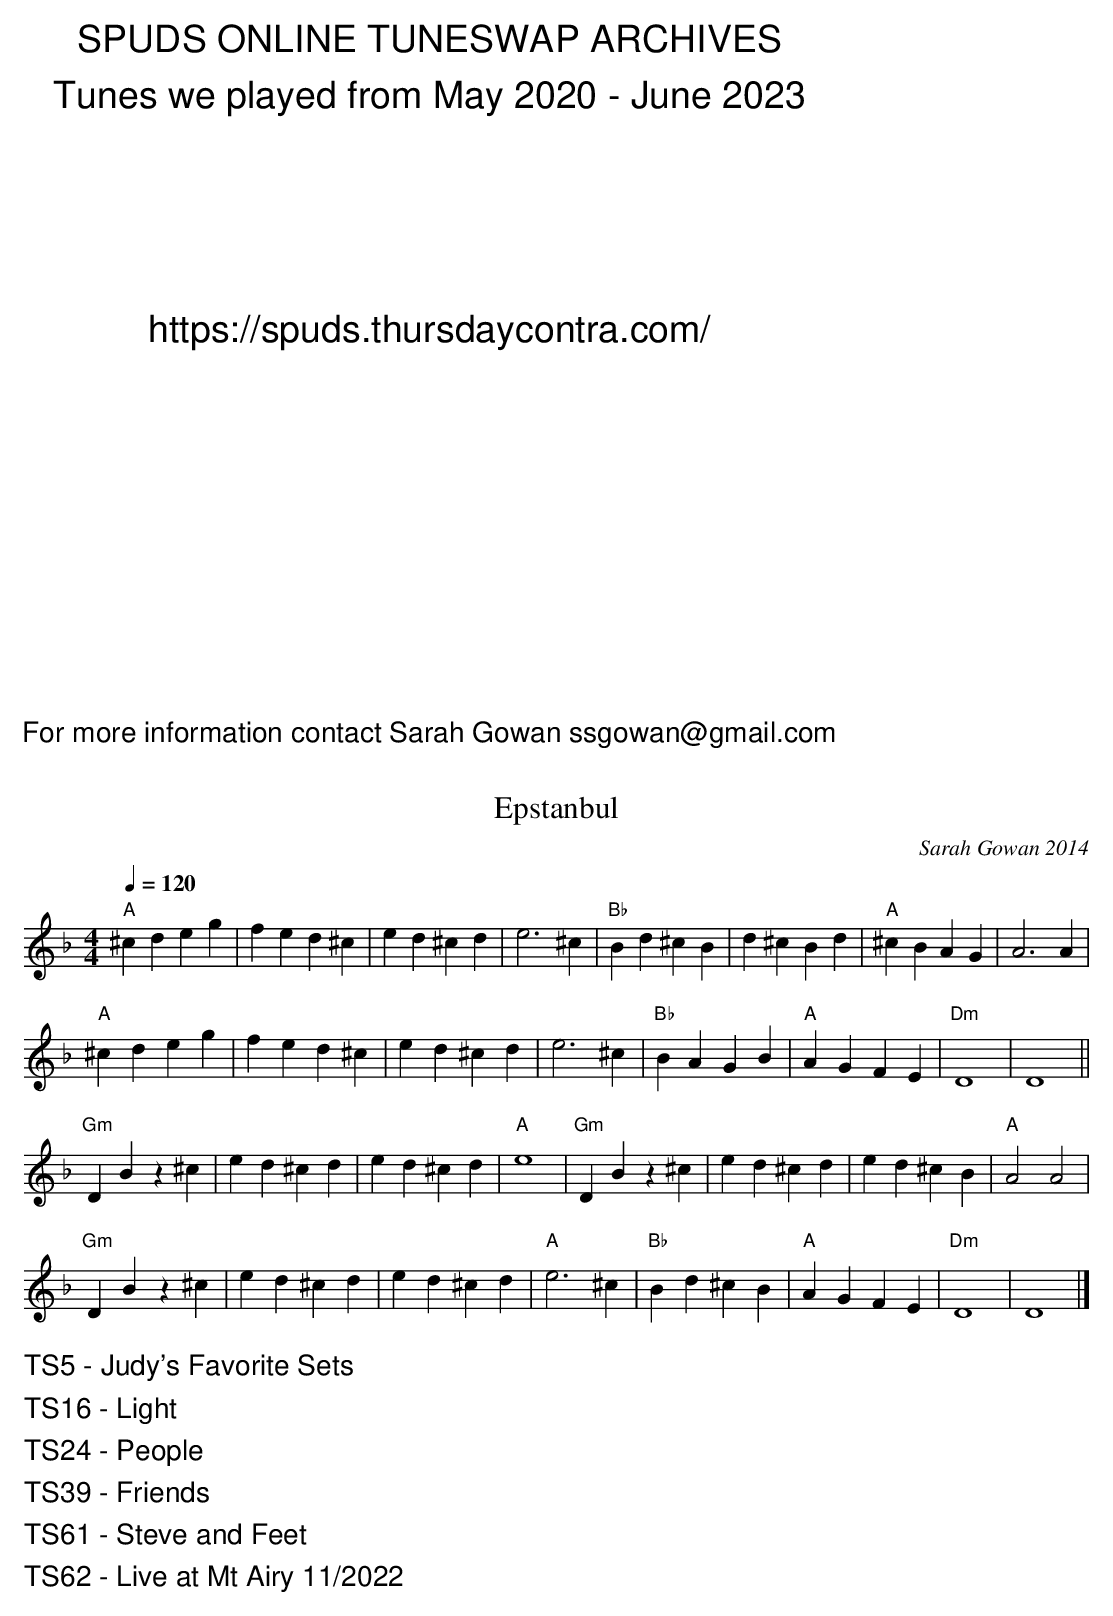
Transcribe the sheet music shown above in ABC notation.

X:1
T:Epstanbul
C:Sarah Gowan 2014
M:4/4
Q:1/4=120
L:1/4
K:Dm
"A"^cdeg |fed^c| ed^cd|e3 ^c|"Bb"Bd^cB |d^cBd |"A"^cBAG |A3 A|
"A"^cdeg |fed^c| ed^cd|e3 ^c|"Bb"BAGB |"A"AGFE|"Dm"D4|D4||
"Gm"D Bz ^c |ed^cd|ed^cd |"A"e4|"Gm"D Bz ^c |ed^cd|ed^cB  |"A"A2A2|
"Gm"D Bz ^c |ed^cd|ed^cd |"A"e3^c|"Bb"Bd^cB |"A"AGFE|"Dm"D4 |D4|]
